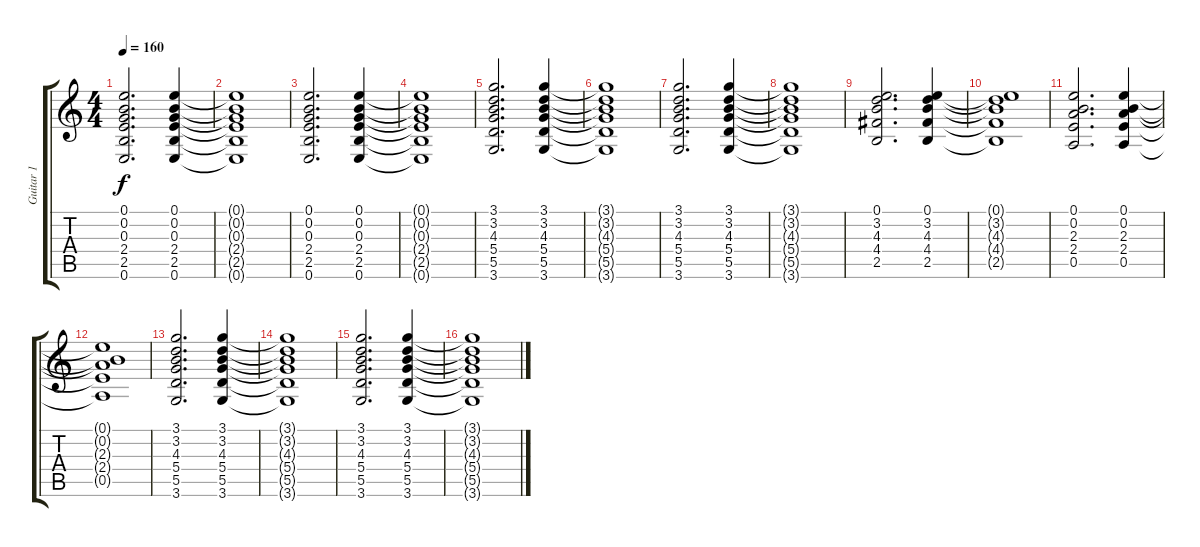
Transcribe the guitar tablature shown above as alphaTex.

\track ("Guitar 1" "Guitar 1") {instrument distortionguitar}
\staff {score tabs}
\tuning (E4 B3 G3 D3 A2 E2) {hide}
\ts (4 4)
\tempo 160
\clef g2
\ks c
(0.1 0.2 0.3 2.4 2.5 0.6).2{d dy f} (0.1 0.2 0.3 2.4 2.5 0.6).4 |
(0.1{t} 0.2{t} 0.3{t} 2.4{t} 2.5{t} 0.6{t}).1 |
(0.1 0.2 0.3 2.4 2.5 0.6).2{d} (0.1 0.2 0.3 2.4 2.5 0.6).4 |
(0.1{t} 0.2{t} 0.3{t} 2.4{t} 2.5{t} 0.6{t}).1 |
(3.1 3.2 4.3 5.4 5.5 3.6).2{d} (3.1 3.2 4.3 5.4 5.5 3.6).4 |
(3.1{t} 3.2{t} 4.3{t} 5.4{t} 5.5{t} 3.6{t}).1 |
(3.1 3.2 4.3 5.4 5.5 3.6).2{d} (3.1 3.2 4.3 5.4 5.5 3.6).4 |
(3.1{t} 3.2{t} 4.3{t} 5.4{t} 5.5{t} 3.6{t}).1 |
(0.1 3.2 4.3 4.4 2.5).2{d} (0.1 3.2 4.3 4.4 2.5).4 |
(0.1{t} 3.2{t} 4.3{t} 4.4{t} 2.5{t}).1 |
(0.1 0.2 2.3 2.4 0.5).2{d} (0.1 0.2 2.3 2.4 0.5).4 |
(0.1{t} 0.2{t} 2.3{t} 2.4{t} 0.5{t}).1 |
(3.1 3.2 4.3 5.4 5.5 3.6).2{d} (3.1 3.2 4.3 5.4 5.5 3.6).4 |
(3.1{t} 3.2{t} 4.3{t} 5.4{t} 5.5{t} 3.6{t}).1 |
(3.1 3.2 4.3 5.4 5.5 3.6).2{d} (3.1 3.2 4.3 5.4 5.5 3.6).4 |
(3.1{t} 3.2{t} 4.3{t} 5.4{t} 5.5{t} 3.6{t}).1
